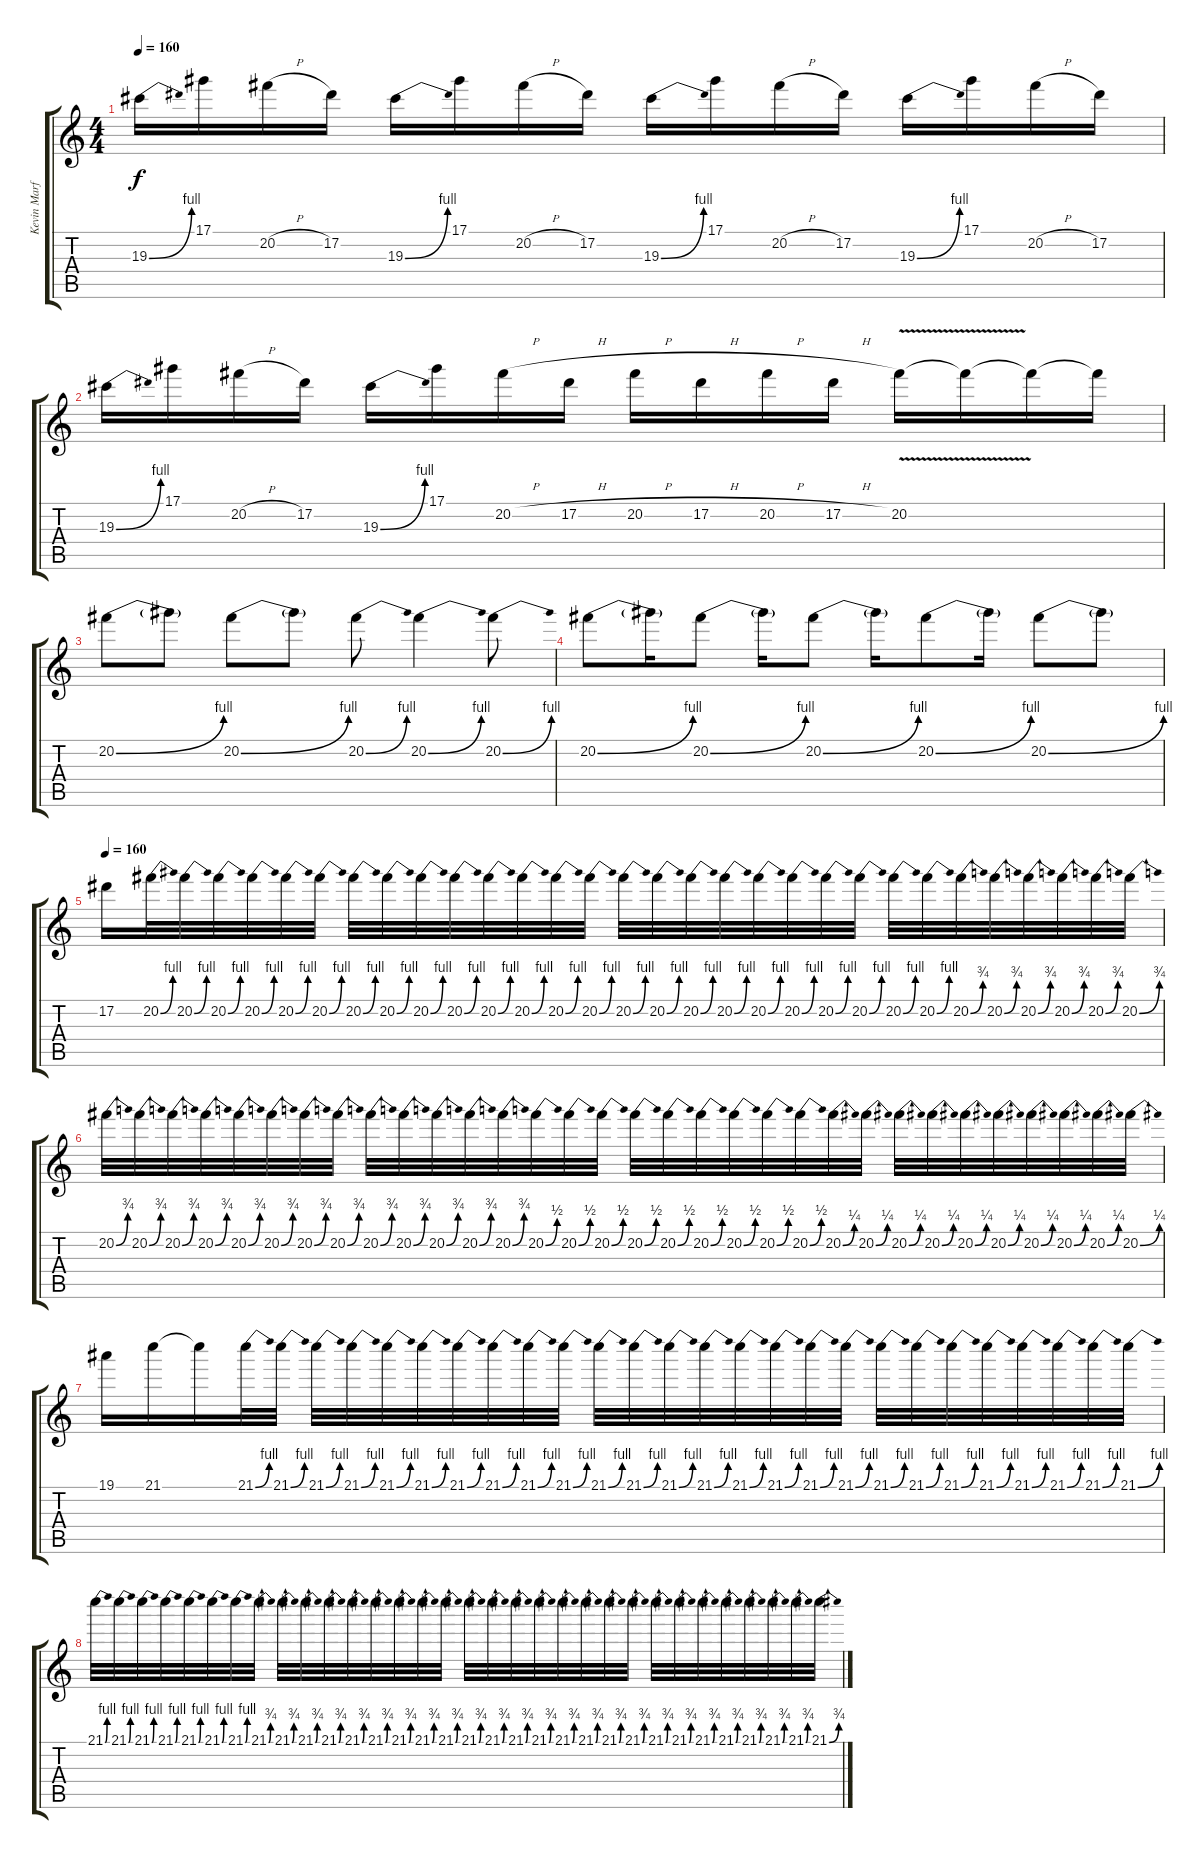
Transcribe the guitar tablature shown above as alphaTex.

\track ("Kevin Marfil" "Kevin Marf") {instrument distortionguitar}
\staff {score tabs}
\tuning (Eb4 Bb3 Gb3 Db3 Ab2 Eb2) {hide}
\ts (4 4)
\tempo 160
\clef g2
\ks c
19.3{be (bend 0 0 60 4)}.16{dy f} 17.1.16 20.2{h}.16 17.2.16 19.3{be (bend 0 0 60 4)}.16 17.1.16 20.2{h}.16 17.2.16 19.3{be (bend 0 0 60 4)}.16 17.1.16 20.2{h}.16 17.2.16 19.3{be (bend 0 0 60 4)}.16 17.1.16 20.2{h}.16 17.2.16 |
19.3{be (bend 0 0 60 4)}.16 17.1.16 20.2{h}.16 17.2.16 19.3{be (bend 0 0 60 4)}.16 17.1.16 20.2{h}.16 17.2{h}.16 20.2{h}.16 17.2{h}.16 20.2{h}.16 17.2{h}.16 20.2{v}.16 20.2{t}.16 20.2{t}.16 20.2{t}.16 |
20.2{be (bend 0 0 60 4)}.8 20.2{t}.8 20.2{be (bend 0 0 60 4)}.8 20.2{t}.8 20.2{be (bend 0 0 60 4)}.8 20.2{be (bend 0 0 60 4)}.4 20.2{be (bend 0 0 60 4)}.8 |
20.2{be (bend 0 0 60 4)}.8 20.2{t}.16 20.2{be (bend 0 0 60 4)}.8 20.2{t}.16 20.2{be (bend 0 0 60 4)}.8 20.2{t}.16 20.2{be (bend 0 0 60 4)}.8 20.2{t}.16 20.2{be (bend 0 0 60 4)}.8 20.2{t}.8 |
\tempo 140
\tempo 160
17.2.16 20.2{be (bend 0 0 60 4)}.32 20.2{be (bend 0 0 60 4)}.32 20.2{be (bend 0 0 60 4)}.32 20.2{be (bend 0 0 60 4)}.32 20.2{be (bend 0 0 60 4)}.32 20.2{be (bend 0 0 60 4)}.32 20.2{be (bend 0 0 60 4)}.32 20.2{be (bend 0 0 60 4)}.32 20.2{be (bend 0 0 60 4)}.32 20.2{be (bend 0 0 60 4)}.32 20.2{be (bend 0 0 60 4)}.32 20.2{be (bend 0 0 60 4)}.32 20.2{be (bend 0 0 60 4)}.32 20.2{be (bend 0 0 60 4)}.32 20.2{be (bend 0 0 60 4)}.32 20.2{be (bend 0 0 60 4)}.32 20.2{be (bend 0 0 60 4)}.32 20.2{be (bend 0 0 60 4)}.32 20.2{be (bend 0 0 60 4)}.32 20.2{be (bend 0 0 60 4)}.32 20.2{be (bend 0 0 60 4)}.32 20.2{be (bend 0 0 60 4)}.32 20.2{be (bend 0 0 60 4)}.32 20.2{be (bend 0 0 60 4)}.32 20.2{be (bend 0 0 60 3)}.32 20.2{be (bend 0 0 60 3)}.32 20.2{be (bend 0 0 60 3)}.32 20.2{be (bend 0 0 60 3)}.32 20.2{be (bend 0 0 60 3)}.32 20.2{be (bend 0 0 60 3)}.32 |
20.2{be (bend 0 0 60 3)}.32 20.2{be (bend 0 0 60 3)}.32 20.2{be (bend 0 0 60 3)}.32 20.2{be (bend 0 0 60 3)}.32 20.2{be (bend 0 0 60 3)}.32 20.2{be (bend 0 0 60 3)}.32 20.2{be (bend 0 0 60 3)}.32 20.2{be (bend 0 0 60 3)}.32 20.2{be (bend 0 0 60 3)}.32 20.2{be (bend 0 0 60 3)}.32 20.2{be (bend 0 0 60 3)}.32 20.2{be (bend 0 0 60 3)}.32 20.2{be (bend 0 0 60 3)}.32 20.2{be (bend 0 0 60 2)}.32 20.2{be (bend 0 0 60 2)}.32 20.2{be (bend 0 0 60 2)}.32 20.2{be (bend 0 0 60 2)}.32 20.2{be (bend 0 0 60 2)}.32 20.2{be (bend 0 0 60 2)}.32 20.2{be (bend 0 0 60 2)}.32 20.2{be (bend 0 0 60 2)}.32 20.2{be (bend 0 0 60 2)}.32 20.2{be (bend 0 0 60 1)}.32 20.2{be (bend 0 0 60 1)}.32 20.2{be (bend 0 0 60 1)}.32 20.2{be (bend 0 0 60 1)}.32 20.2{be (bend 0 0 60 1)}.32 20.2{be (bend 0 0 60 1)}.32 20.2{be (bend 0 0 60 1)}.32 20.2{be (bend 0 0 60 1)}.32 20.2{be (bend 0 0 60 1)}.32 20.2{be (bend 0 0 60 1)}.32 |
19.1.16 21.1.16 21.1{t}.16 21.1{be (bend 0 0 60 4)}.32 21.1{be (bend 0 0 60 4)}.32 21.1{be (bend 0 0 60 4)}.32 21.1{be (bend 0 0 60 4)}.32 21.1{be (bend 0 0 60 4)}.32 21.1{be (bend 0 0 60 4)}.32 21.1{be (bend 0 0 60 4)}.32 21.1{be (bend 0 0 60 4)}.32 21.1{be (bend 0 0 60 4)}.32 21.1{be (bend 0 0 60 4)}.32 21.1{be (bend 0 0 60 4)}.32 21.1{be (bend 0 0 60 4)}.32 21.1{be (bend 0 0 60 4)}.32 21.1{be (bend 0 0 60 4)}.32 21.1{be (bend 0 0 60 4)}.32 21.1{be (bend 0 0 60 4)}.32 21.1{be (bend 0 0 60 4)}.32 21.1{be (bend 0 0 60 4)}.32 21.1{be (bend 0 0 60 4)}.32 21.1{be (bend 0 0 60 4)}.32 21.1{be (bend 0 0 60 4)}.32 21.1{be (bend 0 0 60 4)}.32 21.1{be (bend 0 0 60 4)}.32 21.1{be (bend 0 0 60 4)}.32 21.1{be (bend 0 0 60 4)}.32 21.1{be (bend 0 0 60 4)}.32 |
21.1{be (bend 0 0 60 4)}.32 21.1{be (bend 0 0 60 4)}.32 21.1{be (bend 0 0 60 4)}.32 21.1{be (bend 0 0 60 4)}.32 21.1{be (bend 0 0 60 4)}.32 21.1{be (bend 0 0 60 4)}.32 21.1{be (bend 0 0 60 4)}.32 21.1{be (bend 0 0 60 3)}.32 21.1{be (bend 0 0 60 3)}.32 21.1{be (bend 0 0 60 3)}.32 21.1{be (bend 0 0 60 3)}.32 21.1{be (bend 0 0 60 3)}.32 21.1{be (bend 0 0 60 3)}.32 21.1{be (bend 0 0 60 3)}.32 21.1{be (bend 0 0 60 3)}.32 21.1{be (bend 0 0 60 3)}.32 21.1{be (bend 0 0 60 3)}.32 21.1{be (bend 0 0 60 3)}.32 21.1{be (bend 0 0 60 3)}.32 21.1{be (bend 0 0 60 3)}.32 21.1{be (bend 0 0 60 3)}.32 21.1{be (bend 0 0 60 3)}.32 21.1{be (bend 0 0 60 3)}.32 21.1{be (bend 0 0 60 3)}.32 21.1{be (bend 0 0 60 3)}.32 21.1{be (bend 0 0 60 3)}.32 21.1{be (bend 0 0 60 3)}.32 21.1{be (bend 0 0 60 3)}.32 21.1{be (bend 0 0 60 3)}.32 21.1{be (bend 0 0 60 3)}.32 21.1{be (bend 0 0 60 3)}.32 21.1{be (bend 0 0 60 3)}.32
